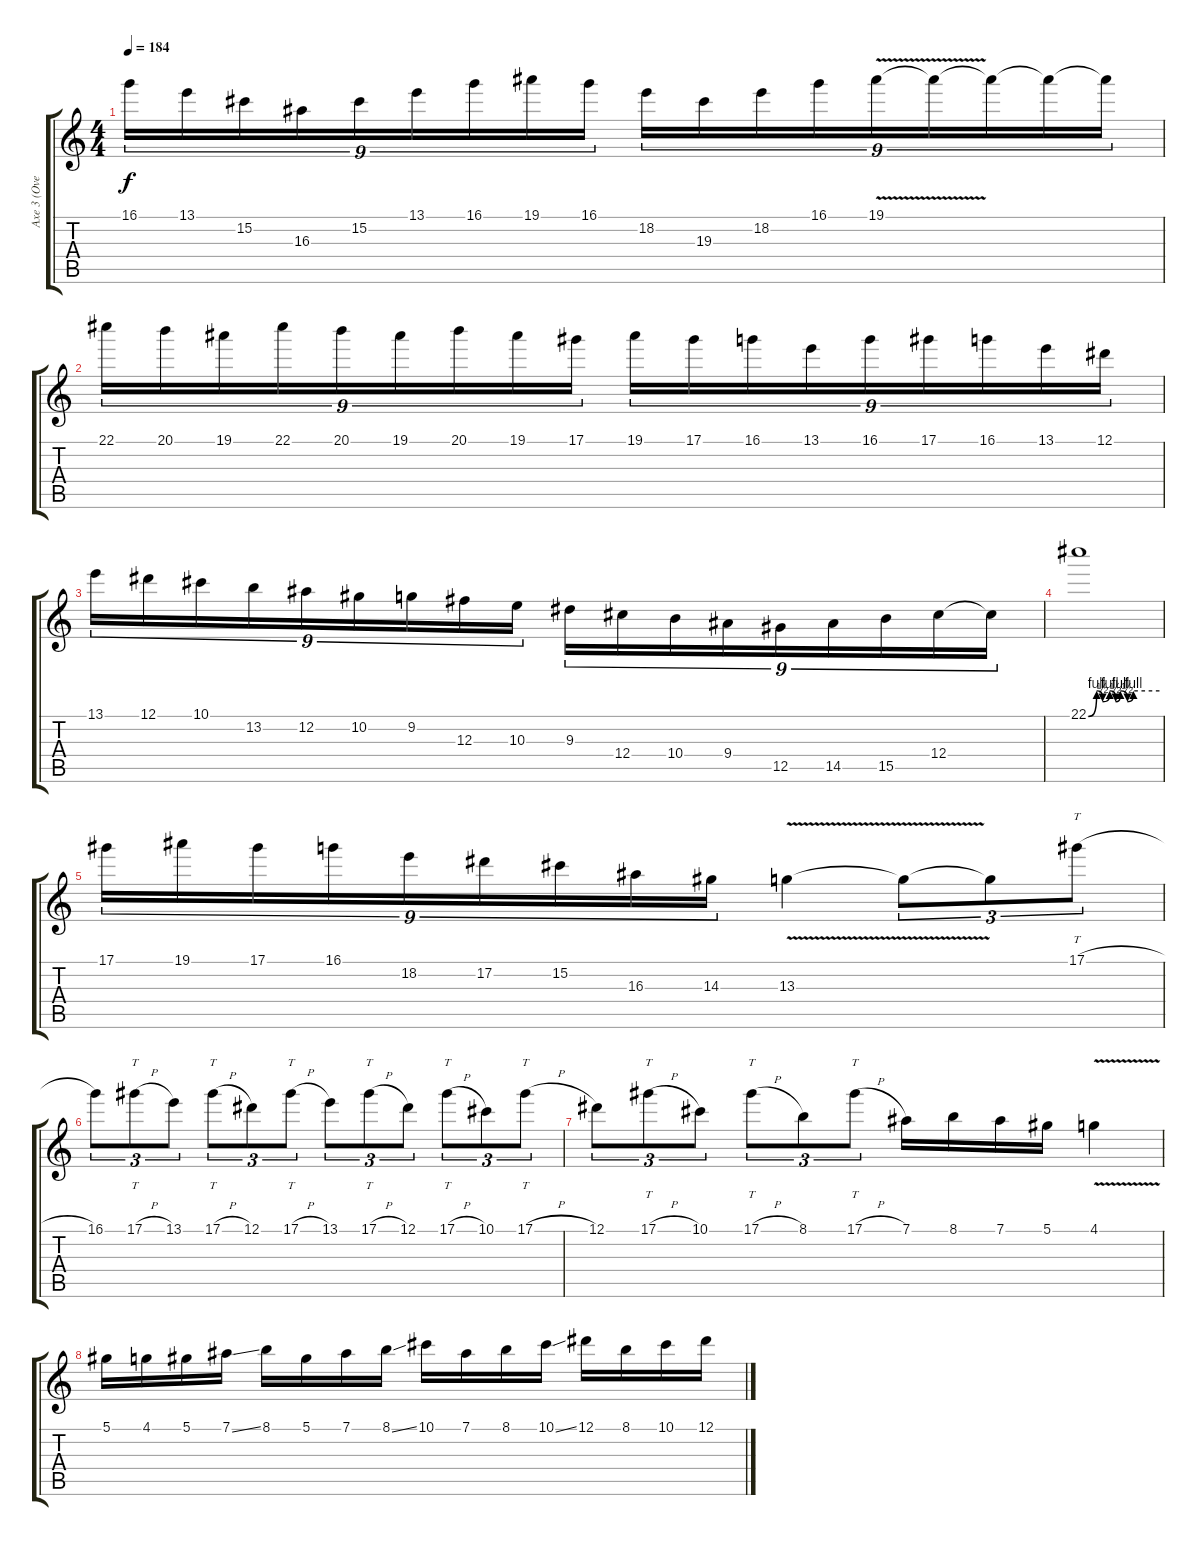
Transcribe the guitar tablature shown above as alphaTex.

\track ("Axe 3 (Overdubs+Solo)" "Axe 3 (Ove") {instrument overdrivenguitar}
\staff {score tabs}
\tuning (Eb4 Bb3 Gb3 Db3 Ab2 Eb2) {hide}
\ts (4 4)
\tempo 184
\clef g2
\ks c
16.1.16{tu (9 8) dy f} 13.1.16{tu (9 8)} 15.2.16{tu (9 8)} 16.3.16{tu (9 8)} 15.2.16{tu (9 8)} 13.1.16{tu (9 8)} 16.1.16{tu (9 8)} 19.1.16{tu (9 8)} 16.1.16{tu (9 8)} 18.2.16{tu (9 8)} 19.3.16{tu (9 8)} 18.2.16{tu (9 8)} 16.1.16{tu (9 8)} 19.1{v}.16{tu (9 8)} 19.1{t}.16{tu (9 8)} 19.1{t}.16{tu (9 8)} 19.1{t}.16{tu (9 8)} 19.1{t}.16{tu (9 8)} |
22.1.16{tu (9 8)} 20.1.16{tu (9 8)} 19.1.16{tu (9 8)} 22.1.16{tu (9 8)} 20.1.16{tu (9 8)} 19.1.16{tu (9 8)} 20.1.16{tu (9 8)} 19.1.16{tu (9 8)} 17.1.16{tu (9 8)} 19.1.16{tu (9 8)} 17.1.16{tu (9 8)} 16.1.16{tu (9 8)} 13.1.16{tu (9 8)} 16.1.16{tu (9 8)} 17.1.16{tu (9 8)} 16.1.16{tu (9 8)} 13.1.16{tu (9 8)} 12.1.16{tu (9 8)} |
13.1.16{tu (9 8)} 12.1.16{tu (9 8)} 10.1.16{tu (9 8)} 13.2.16{tu (9 8)} 12.2.16{tu (9 8)} 10.2.16{tu (9 8)} 9.2.16{tu (9 8)} 12.3.16{tu (9 8)} 10.3.16{tu (9 8)} 9.3.16{tu (9 8)} 12.4.16{tu (9 8)} 10.4.16{tu (9 8)} 9.4.16{tu (9 8)} 12.5.16{tu (9 8)} 14.5.16{tu (9 8)} 15.5.16{tu (9 8)} 12.4.16{tu (9 8)} 12.4{t}.16{tu (9 8)} |
22.1{be (custom 0 0 7 4 12 2 18 4 23 2 27 4 33 2 38 4 60 4)}.1 |
17.1.16{tu (9 8)} 19.1.16{tu (9 8)} 17.1.16{tu (9 8)} 16.1.16{tu (9 8)} 18.2.16{tu (9 8)} 17.2.16{tu (9 8)} 15.2.16{tu (9 8)} 16.3.16{tu (9 8)} 14.3.16{tu (9 8)} 13.3{v}.4 13.3{t}.8{tu (3 2)} 13.3{t}.8{tu (3 2)} 17.1{h}.8{tt tu (3 2)} |
16.1.8{tu (3 2)} 17.1{h}.8{tt tu (3 2)} 13.1.8{tu (3 2)} 17.1{h}.8{tt tu (3 2)} 12.1.8{tu (3 2)} 17.1{h}.8{tt tu (3 2)} 13.1.8{tu (3 2)} 17.1{h}.8{tt tu (3 2)} 12.1.8{tu (3 2)} 17.1{h}.8{tt tu (3 2)} 10.1.8{tu (3 2)} 17.1{h}.8{tt tu (3 2)} |
12.1.8{tu (3 2)} 17.1{h}.8{tt tu (3 2)} 10.1.8{tu (3 2)} 17.1{h}.8{tt tu (3 2)} 8.1.8{tu (3 2)} 17.1{h}.8{tt tu (3 2)} 7.1.16 8.1.16 7.1.16 5.1.16 4.1{v}.4 |
5.1.16 4.1.16 5.1.16 7.1{ss}.16 8.1.16 5.1.16 7.1.16 8.1{ss}.16 10.1.16 7.1.16 8.1.16 10.1{ss}.16 12.1.16 8.1.16 10.1.16 12.1{ss}.16
